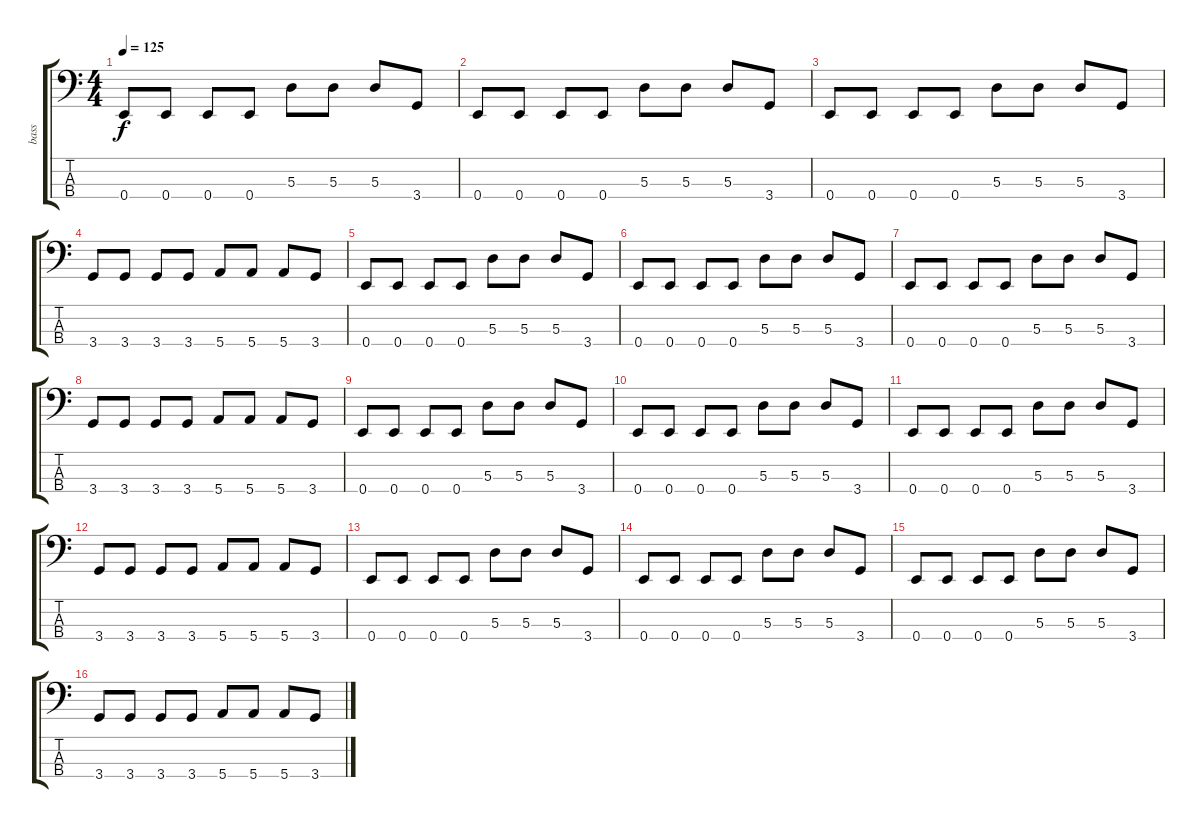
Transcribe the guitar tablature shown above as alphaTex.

\track ("bass" "bass") {instrument electricbassfinger}
\staff {score tabs}
\tuning (G2 D2 A1 E1) {hide}
\ts (4 4)
\tempo 125
\clef f4
\ks c
0.4.8{dy f} 0.4.8 0.4.8 0.4.8 5.3.8 5.3.8 5.3.8 3.4.8 |
0.4.8 0.4.8 0.4.8 0.4.8 5.3.8 5.3.8 5.3.8 3.4.8 |
0.4.8 0.4.8 0.4.8 0.4.8 5.3.8 5.3.8 5.3.8 3.4.8 |
3.4.8 3.4.8 3.4.8 3.4.8 5.4.8 5.4.8 5.4.8 3.4.8 |
0.4.8 0.4.8 0.4.8 0.4.8 5.3.8 5.3.8 5.3.8 3.4.8 |
0.4.8 0.4.8 0.4.8 0.4.8 5.3.8 5.3.8 5.3.8 3.4.8 |
0.4.8 0.4.8 0.4.8 0.4.8 5.3.8 5.3.8 5.3.8 3.4.8 |
3.4.8 3.4.8 3.4.8 3.4.8 5.4.8 5.4.8 5.4.8 3.4.8 |
0.4.8 0.4.8 0.4.8 0.4.8 5.3.8 5.3.8 5.3.8 3.4.8 |
0.4.8 0.4.8 0.4.8 0.4.8 5.3.8 5.3.8 5.3.8 3.4.8 |
0.4.8 0.4.8 0.4.8 0.4.8 5.3.8 5.3.8 5.3.8 3.4.8 |
3.4.8 3.4.8 3.4.8 3.4.8 5.4.8 5.4.8 5.4.8 3.4.8 |
0.4.8 0.4.8 0.4.8 0.4.8 5.3.8 5.3.8 5.3.8 3.4.8 |
0.4.8 0.4.8 0.4.8 0.4.8 5.3.8 5.3.8 5.3.8 3.4.8 |
0.4.8 0.4.8 0.4.8 0.4.8 5.3.8 5.3.8 5.3.8 3.4.8 |
3.4.8 3.4.8 3.4.8 3.4.8 5.4.8 5.4.8 5.4.8 3.4.8
